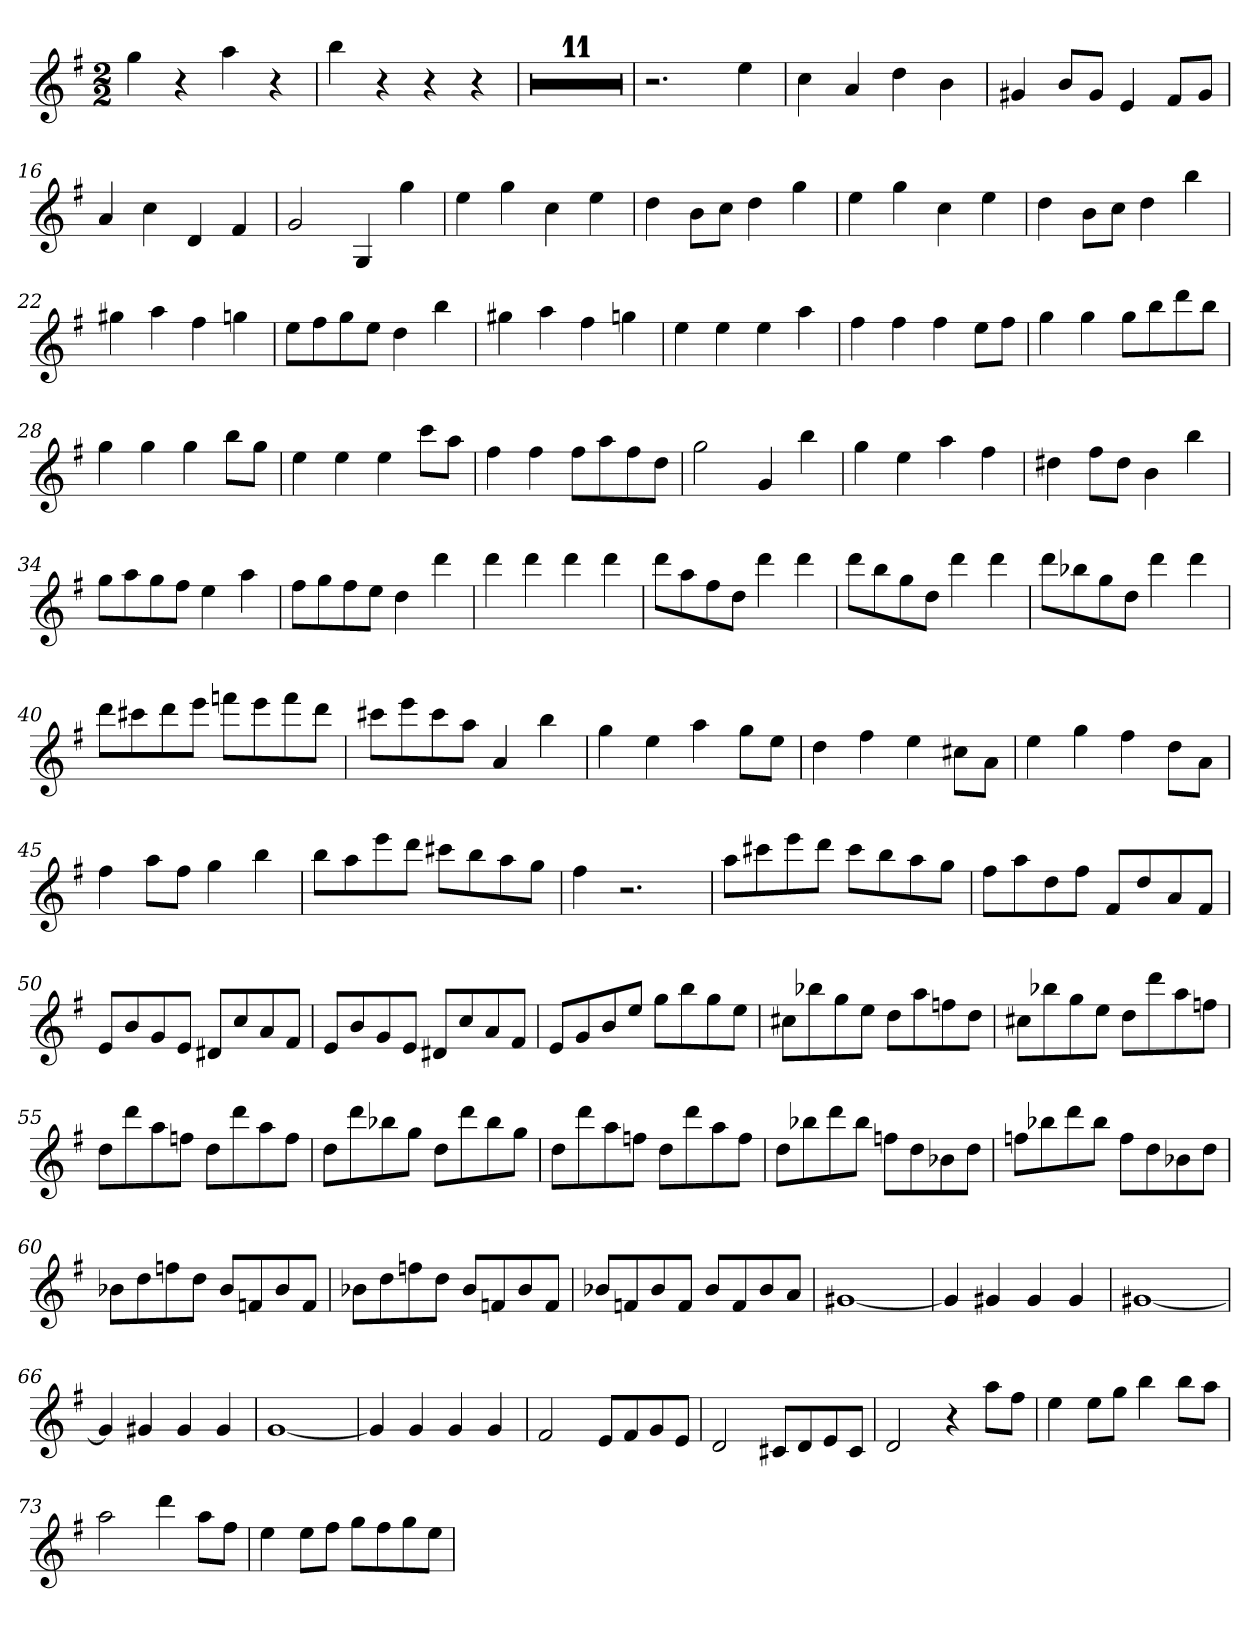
**kern
*part1
*staff1
*k[f#]
*G:
*M2/2
=
4gg
4r
4aa
4r
=1
4bb
4r
4r
4r
=2
1r
=3
1r
=4
1r
=5
1r
=6
1r
=7
1r
=8
1r
=9
1r
=10
1r
=11
1r
=12
1r
=13
2.r
4ee
=14
4cc
4a
4dd
4b
=15
4g#X
8bL
8g#J
4e
8f#L
8g#J
=16
4a
4cc
4d
4f#
=17
2g
4G
4gg
=18
4ee
4gg
4cc
4ee
=19
4dd
8bL
8ccJ
4dd
4gg
=20
4ee
4gg
4cc
4ee
=21
4dd
8bL
8ccJ
4dd
4bb
=22
4gg#X
4aa
4ff#
4ggn
=23
8eeL
8ff#
8gg
8eeJ
4dd
4bb
=24
4gg#X
4aa
4ff#
4ggn
=25
4ee
4ee
4ee
4aa
=26
4ff#
4ff#
4ff#
8eeL
8ff#J
=27
4gg
4gg
8ggL
8bb
8ddd
8bbJ
=28
4gg
4gg
4gg
8bbL
8ggJ
=29
4ee
4ee
4ee
8cccL
8aaJ
=30
4ff#
4ff#
8ff#L
8aa
8ff#
8ddJ
=31
2gg
4g
4bb
=32
4gg
4ee
4aa
4ff#
=33
4dd#X
8ff#L
8dd#J
4b
4bb
=34
8ggL
8aa
8gg
8ff#J
4ee
4aa
=35
8ff#L
8gg
8ff#
8eeJ
4dd
4ddd
=36
4ddd
4ddd
4ddd
4ddd
=37
8dddL
8aa
8ff#
8ddJ
4ddd
4ddd
=38
8dddL
8bb
8gg
8ddJ
4ddd
4ddd
=39
8dddL
8bb-X
8gg
8ddJ
4ddd
4ddd
=40
8dddL
8ccc#X
8ddd
8eeeJ
8fffnL
8eee
8fff
8dddJ
=41
8ccc#XL
8eee
8ccc#
8aaJ
4a
4bb
=42
4gg
4ee
4aa
8ggL
8eeJ
=43
4dd
4ff#
4ee
8cc#XL
8aJ
=44
4ee
4gg
4ff#
8ddL
8aJ
=45
4ff#
8aaL
8ff#J
4gg
4bb
=46
8bbL
8aa
8eee
8dddJ
8ccc#XL
8bb
8aa
8ggJ
=47
4ff#
2.r
=48
8aaL
8ccc#X
8eee
8dddJ
8ccc#L
8bb
8aa
8ggJ
=49
8ff#L
8aa
8dd
8ff#J
8f#L
8dd
8a
8f#J
=50
8eL
8b
8g
8eJ
8d#XL
8cc
8a
8f#J
=51
8eL
8b
8g
8eJ
8d#XL
8cc
8a
8f#J
=52
8eL
8g
8b
8eeJ
8ggL
8bb
8gg
8eeJ
=53
8cc#XL
8bb-X
8gg
8eeJ
8ddL
8aa
8ffn
8ddJ
=54
8cc#XL
8bb-X
8gg
8eeJ
8ddL
8ddd
8aa
8ffnJ
=55
8ddL
8ddd
8aa
8ffnJ
8ddL
8ddd
8aa
8ffJ
=56
8ddL
8ddd
8bb-X
8ggJ
8ddL
8ddd
8bb-
8ggJ
=57
8ddL
8ddd
8aa
8ffnJ
8ddL
8ddd
8aa
8ffJ
=58
8ddL
8bb-X
8ddd
8bb-J
8ffnL
8dd
8b-X
8ddJ
=59
8ffnL
8bb-X
8ddd
8bb-J
8ffL
8dd
8b-X
8ddJ
=60
8b-XL
8dd
8ffn
8ddJ
8b-L
8fn
8b-
8fJ
=61
8b-XL
8dd
8ffn
8ddJ
8b-L
8fn
8b-
8fJ
=62
8b-XL
8fn
8b-
8fJ
8b-L
8f
8b-
8aJ
=63
[1g#X
=64
4g#]
4g#X
4g#
4g#
=65
[1g#X
=66
4g#]
4g#X
4g#
4g#
=67
[1g
=68
4g]
4g
4g
4g
=69
2f#
8eL
8f#
8g
8eJ
=70
2d
8c#XL
8d
8e
8c#J
=71
2d
4r
8aaL
8ff#J
=72
4ee
8eeL
8ggJ
4bb
8bbL
8aaJ
=73
2aa
4ddd
8aaL
8ff#J
=74
4ee
8eeL
8ff#J
8ggL
8ff#
8gg
8eeJ
=
*-
